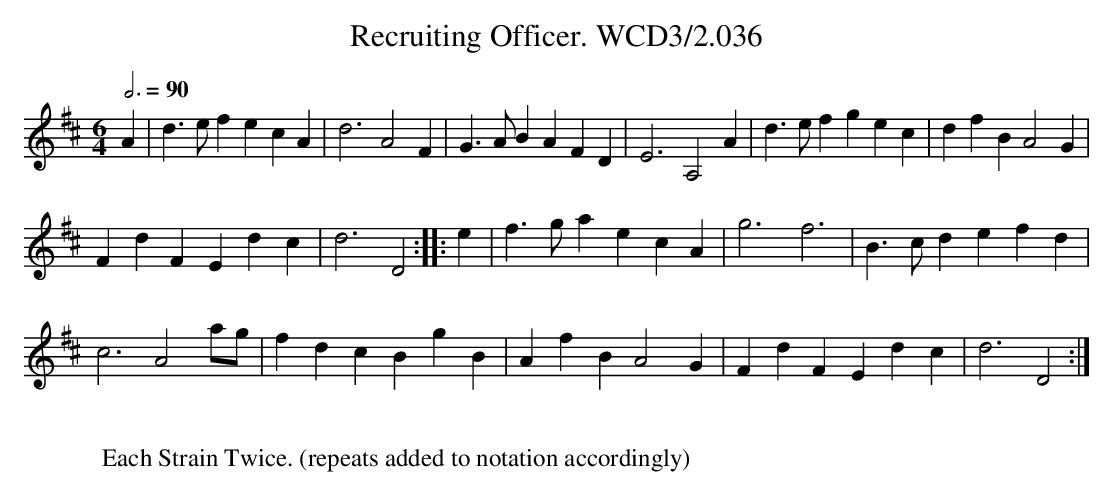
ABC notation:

X:1
T:Recruiting Officer. WCD3/2.036
M:6/4
L:1/8
Q:3/4=90
K:D
A2|d3ef2 e2c2A2|d6 A4F2|G3AB2 A2F2D2|\
E6 A,4A2|d3ef2 g2e2c2|d2f2B2 A4G2|
F2d2F2 E2d2c2|d6 D4::e2|\
f3ga2 e2c2A2|g6 f6|B3cd2 e2f2d2|
c6 A4ag|f2d2c2 B2g2B2|A2f2B2 A4G2|\
F2d2F2 E2d2c2|d6 D4:|
W:
W:Each Strain Twice. (repeats added to notation accordingly)
